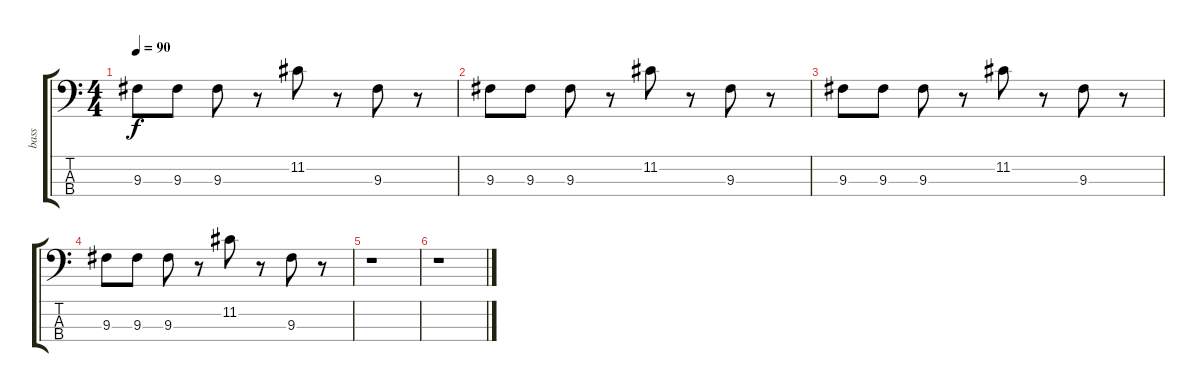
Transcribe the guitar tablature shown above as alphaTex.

\track ("bass" "bass") {instrument electricbassfinger}
\staff {score tabs}
\tuning (G2 D2 A1 E1) {hide}
\ts (4 4)
\tempo 90
\clef f4
\ks c
9.3.8{dy f} 9.3.8 9.3.8 r.8 11.2.8 r.8 9.3.8 r.8 |
9.3.8 9.3.8 9.3.8 r.8 11.2.8 r.8 9.3.8 r.8 |
9.3.8 9.3.8 9.3.8 r.8 11.2.8 r.8 9.3.8 r.8 |
9.3.8 9.3.8 9.3.8 r.8 11.2.8 r.8 9.3.8 r.8 |
r.1 |
r.1
